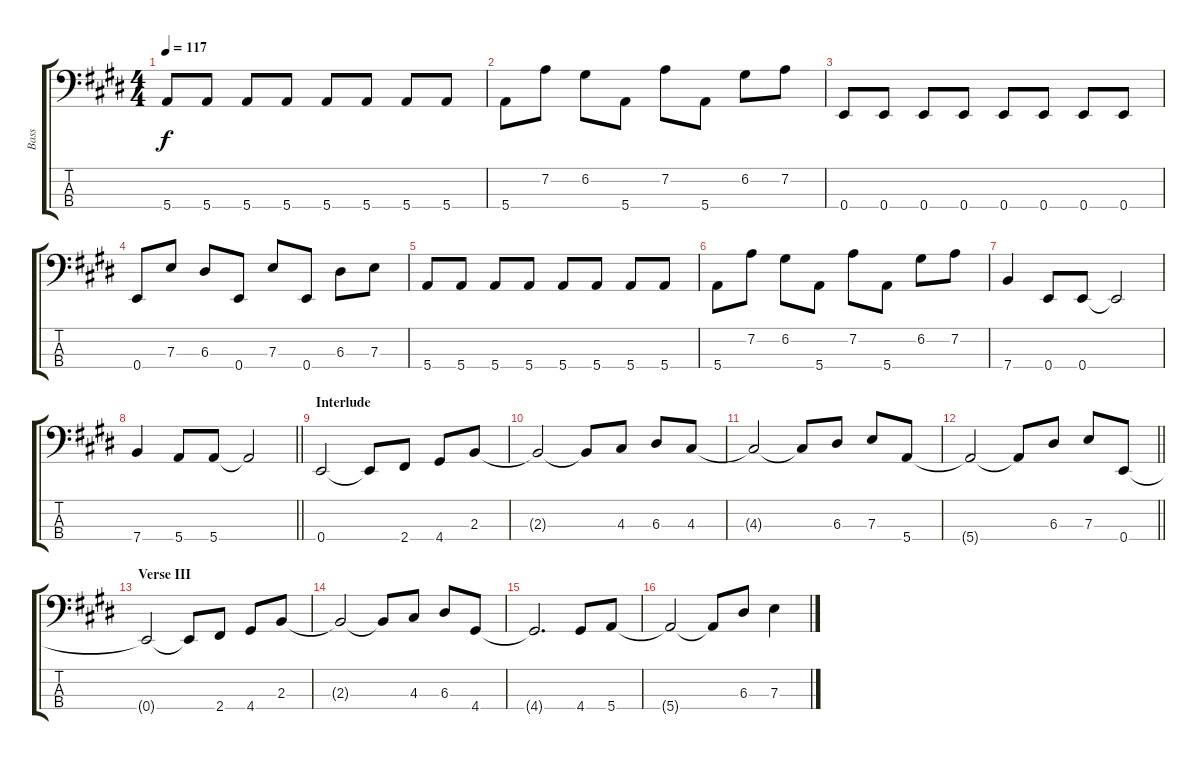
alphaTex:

\track ("Bass" "Bass") {instrument electricbassfinger}
\staff {score tabs}
\tuning (G2 D2 A1 E1) {hide}
\ts (4 4)
\tempo 117
\clef f4
\ks c#minor
5.4.8{dy f} 5.4.8 5.4.8 5.4.8 5.4.8 5.4.8 5.4.8 5.4.8 |
5.4.8 7.2.8 6.2.8 5.4.8 7.2.8 5.4.8 6.2.8 7.2.8 |
0.4.8 0.4.8 0.4.8 0.4.8 0.4.8 0.4.8 0.4.8 0.4.8 |
0.4.8 7.3.8 6.3.8 0.4.8 7.3.8 0.4.8 6.3.8 7.3.8 |
5.4.8 5.4.8 5.4.8 5.4.8 5.4.8 5.4.8 5.4.8 5.4.8 |
5.4.8 7.2.8 6.2.8 5.4.8 7.2.8 5.4.8 6.2.8 7.2.8 |
7.4.4 0.4.8 0.4.8 0.4{t}.2 |
\barLineRight lightlight
7.4.4 5.4.8 5.4.8 5.4{t}.2 |
\section ("" "Interlude")
0.4.2 0.4{t}.8 2.4.8 4.4.8 2.3.8 |
2.3{t}.2 2.3{t}.8 4.3.8 6.3.8 4.3.8 |
4.3{t}.2 4.3{t}.8 6.3.8 7.3.8 5.4.8 |
\barLineRight lightlight
5.4{t}.2 5.4{t}.8 6.3.8 7.3.8 0.4.8 |
\section ("" "Verse III")
0.4{t}.2 0.4{t}.8 2.4.8 4.4.8 2.3.8 |
2.3{t}.2 2.3{t}.8 4.3.8 6.3.8 4.4.8 |
4.4{t}.2{d} 4.4.8 5.4.8 |
5.4{t}.2 5.4{t}.8 6.3.8 7.3.4
